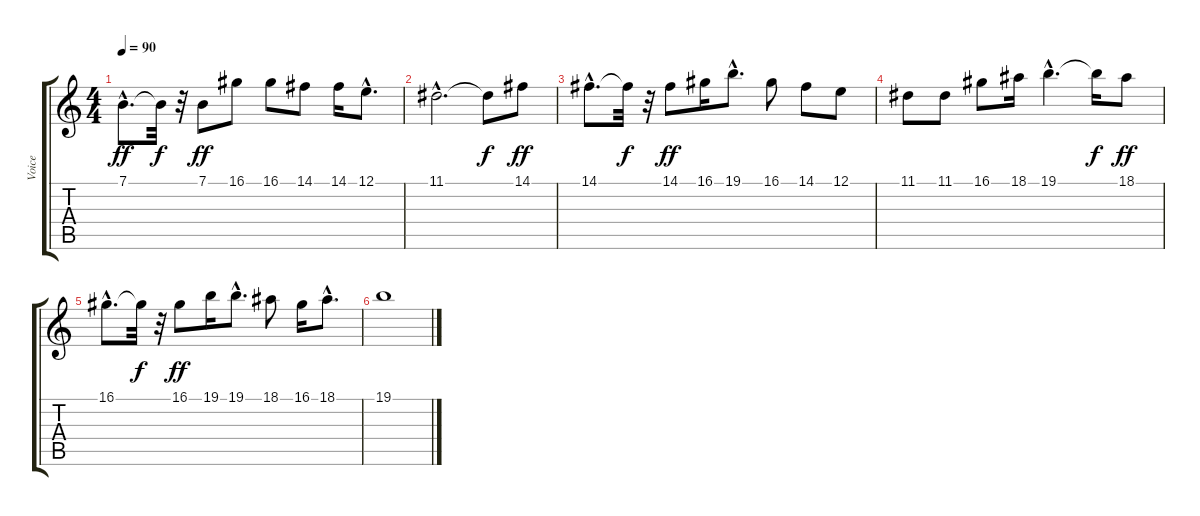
\track ("Voice" "Voice") {instrument synthvoice}
\staff {score tabs}
\tuning (E4 B3 G3 D3 A2 E2) {hide}
\ts (4 4)
\tempo 90
\clef g2
\ks c
7.1{hac}.8{d dy ff} 7.1{t}.32{dy f} r.32 7.1.8{dy ff} 16.1.8 16.1.8 14.1.8 14.1.16 12.1{hac}.8{d} |
11.1{hac}.2{d} 11.1{t}.8{dy f} 14.1.8{dy ff} |
14.1{hac}.8{d} 14.1{t}.32{dy f} r.32 14.1.8{dy ff} 16.1.16 19.1{hac}.8{d} 16.1.8 14.1.8 12.1.8 |
11.1.8 11.1.8 16.1.8 18.1.16 19.1{hac}.4{d} 19.1{t}.16{dy f} 18.1.8{dy ff} |
16.1{hac}.8{d} 16.1{t}.32{dy f} r.32 16.1.8{dy ff} 19.1.16 19.1{hac}.8{d} 18.1.8 16.1.16 18.1{hac}.8{d} |
19.1.1
